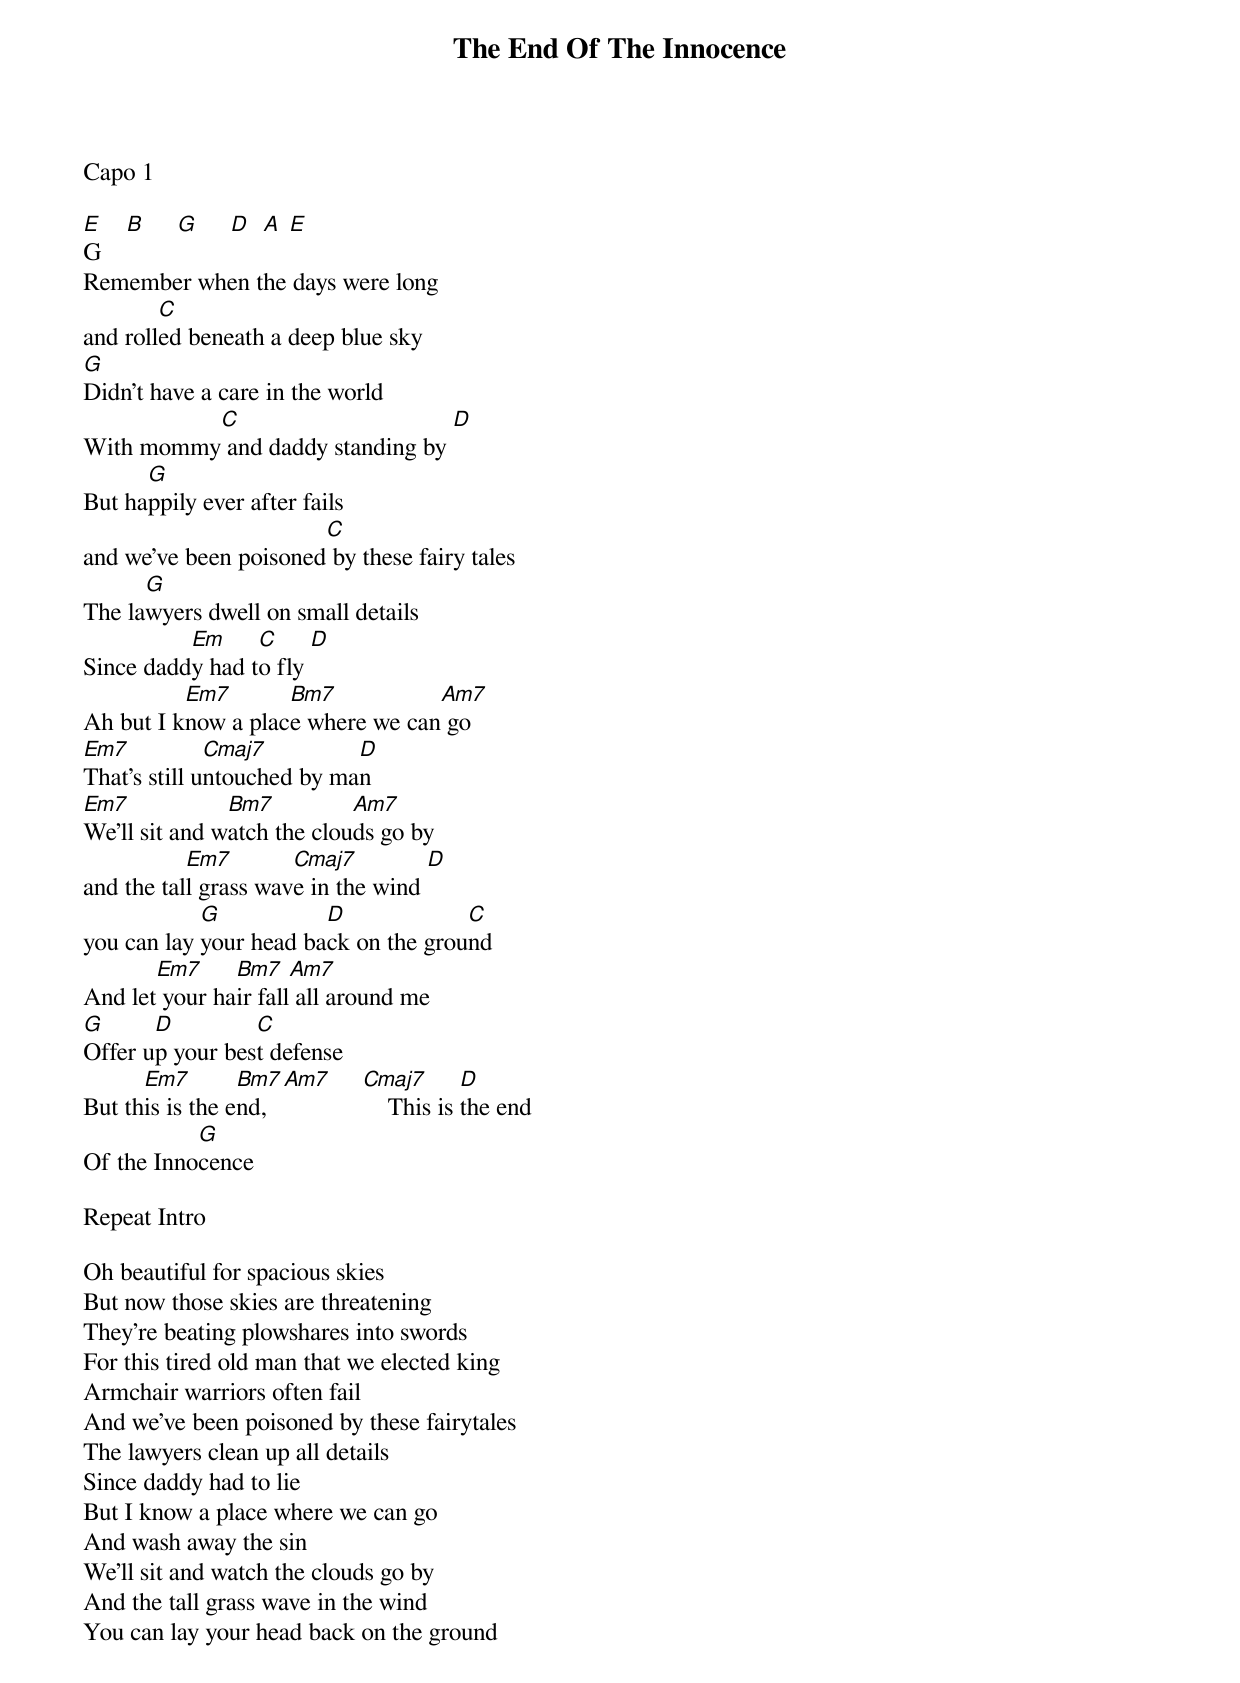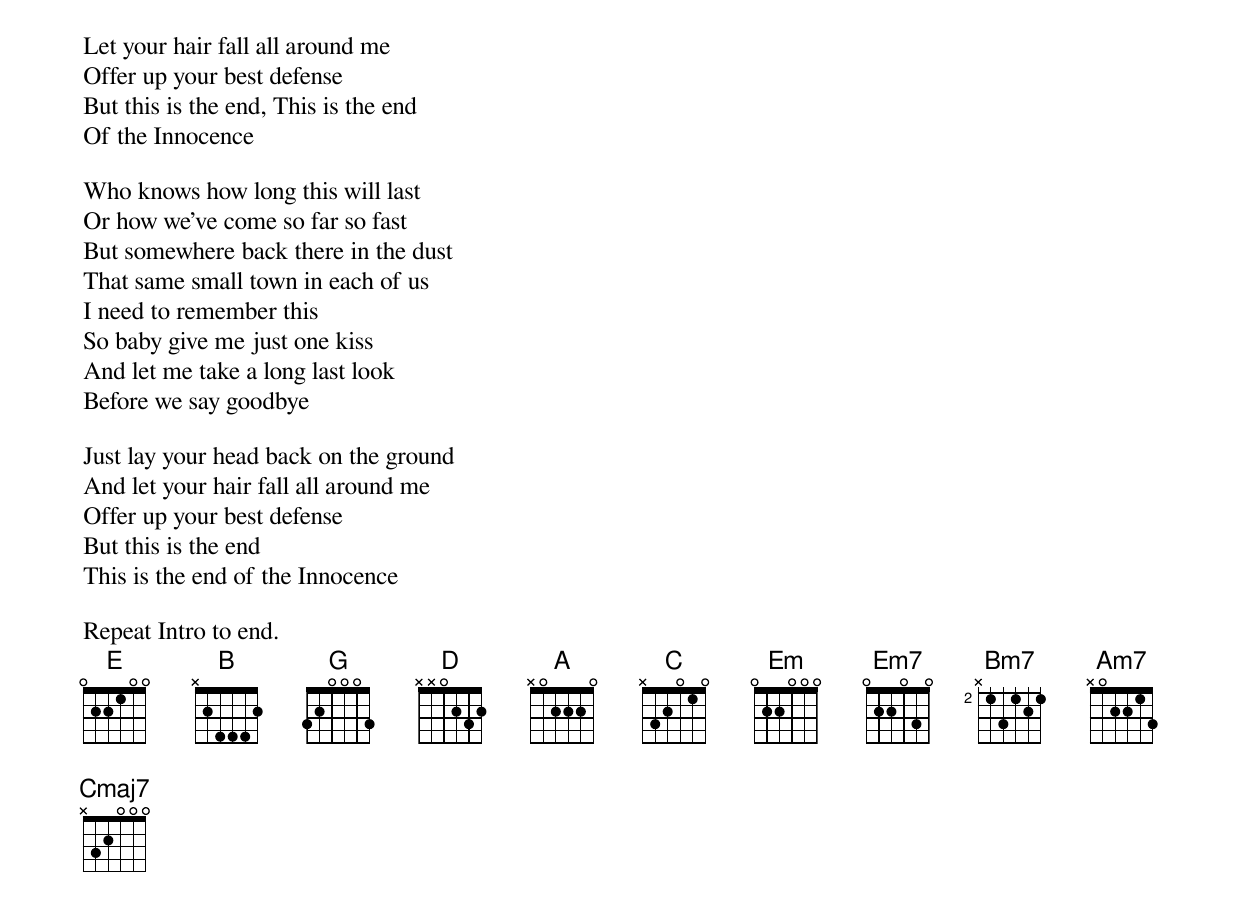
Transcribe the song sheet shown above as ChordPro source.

{title:The End Of The Innocence}
Capo 1

[E]G    [B]     [G]     [D]  [A] [E]
Remember when the days were long
and roll[C]ed beneath a deep blue sky
[G]Didn't have a care in the world
With mommy[C] and daddy standing by [D]
But ha[G]ppily ever after fails
and we've been poisoned[C] by these fairy tales
The la[G]wyers dwell on small details
Since dadd[Em]y had t[C]o fly [D]
Ah but I k[Em7]now a plac[Bm7]e where we can[Am7] go
[Em7]That's still u[Cmaj7]ntouched by ma[D]n
[Em7]We'll sit and w[Bm7]atch the clou[Am7]ds go by
and the tal[Em7]l grass wav[Cmaj7]e in the wind [D]
you can lay [G]your head ba[D]ck on the grou[C]nd
And let[Em7] your ha[Bm7]ir fall[Am7] all around me
[G]Offer u[D]p your bes[C]t defense
But th[Em7]is is the e[Bm7]nd,  [Am7]     [Cmaj7]    This is [D]the end
Of the Inno[G]cence

Repeat Intro

Oh beautiful for spacious skies
But now those skies are threatening
They're beating plowshares into swords
For this tired old man that we elected king
Armchair warriors often fail
And we've been poisoned by these fairytales
The lawyers clean up all details
Since daddy had to lie
But I know a place where we can go
And wash away the sin
We'll sit and watch the clouds go by
And the tall grass wave in the wind
You can lay your head back on the ground
Let your hair fall all around me
Offer up your best defense
But this is the end, This is the end
Of the Innocence

Who knows how long this will last
Or how we've come so far so fast
But somewhere back there in the dust
That same small town in each of us
I need to remember this
So baby give me just one kiss
And let me take a long last look
Before we say goodbye

Just lay your head back on the ground
And let your hair fall all around me
Offer up your best defense
But this is the end
This is the end of the Innocence

Repeat Intro to end.
